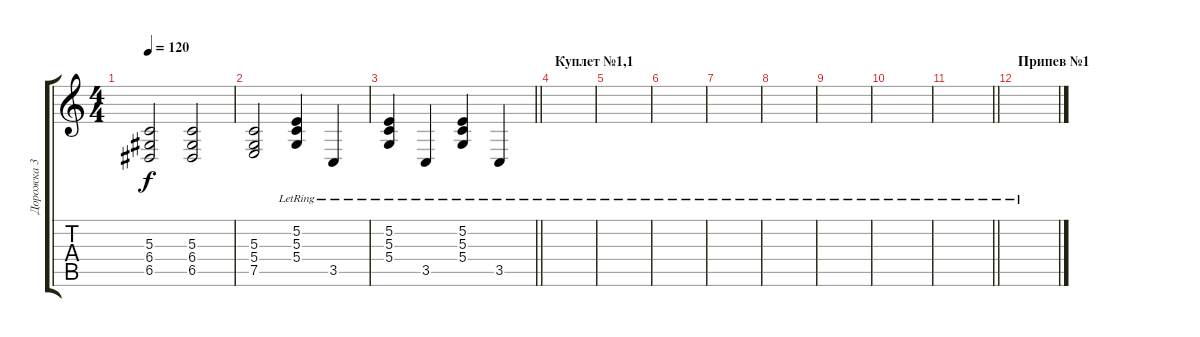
\track ("Дорожка 3" "Дорожка 3") {instrument brightacousticpiano}
\staff {score tabs}
\tuning (E4 B3 G3 D3 A2 E2) {hide}
\ts (4 4)
\tempo 120
\clef g2
\ks c
(5.3 6.4 6.5).2{dy f} (5.3 6.4 6.5).2 |
(5.3 5.4 7.5).2 (5.2{lr} 5.3{lr} 5.4{lr}).4 3.5{lr}.4 |
\barLineRight lightlight
(5.2{lr} 5.3{lr} 5.4{lr}).4 3.5{lr}.4 (5.2{lr} 5.3{lr} 5.4{lr}).4 3.5{lr}.4 |
\section ("" "Куплет №1,1")
|
|
|
|
|
|
|
\barLineRight lightlight
|
\section ("" "Припев №1")
